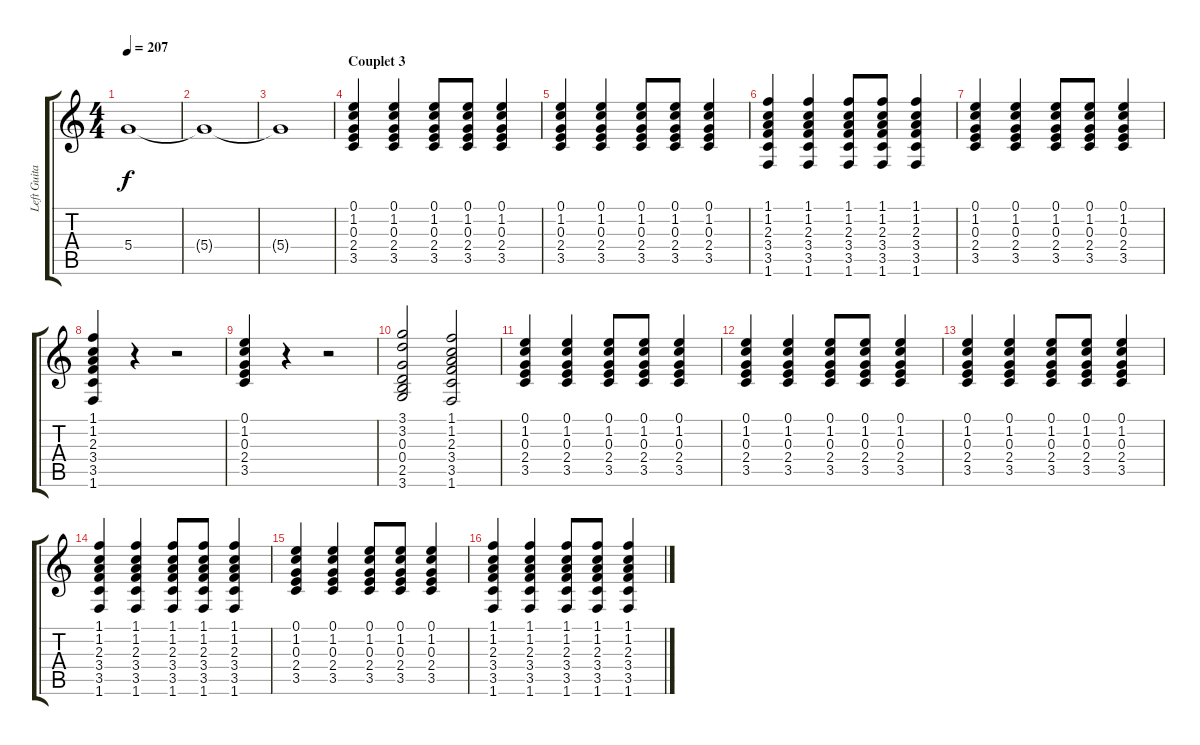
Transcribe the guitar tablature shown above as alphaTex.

\track ("Left Guitar" "Left Guita") {instrument distortionguitar}
\staff {score tabs}
\tuning (E4 B3 G3 D3 A2 E2) {hide}
\ts (4 4)
\tempo 207
\clef g2
\ks c
5.4{t}.1{dy f} |
5.4{t}.1 |
5.4{t}.1 |
\section ("" "Couplet 3")
(0.1 1.2 0.3 2.4 3.5).4 (0.1 1.2 0.3 2.4 3.5).4 (0.1 1.2 0.3 2.4 3.5).8 (0.1 1.2 0.3 2.4 3.5).8 (0.1 1.2 0.3 2.4 3.5).4 |
(0.1 1.2 0.3 2.4 3.5).4 (0.1 1.2 0.3 2.4 3.5).4 (0.1 1.2 0.3 2.4 3.5).8 (0.1 1.2 0.3 2.4 3.5).8 (0.1 1.2 0.3 2.4 3.5).4 |
(1.1 1.2 2.3 3.4 3.5 1.6).4 (1.1 1.2 2.3 3.4 3.5 1.6).4 (1.1 1.2 2.3 3.4 3.5 1.6).8 (1.1 1.2 2.3 3.4 3.5 1.6).8 (1.1 1.2 2.3 3.4 3.5 1.6).4 |
(0.1 1.2 0.3 2.4 3.5).4 (0.1 1.2 0.3 2.4 3.5).4 (0.1 1.2 0.3 2.4 3.5).8 (0.1 1.2 0.3 2.4 3.5).8 (0.1 1.2 0.3 2.4 3.5).4 |
(1.1 1.2 2.3 3.4 3.5 1.6).4 r.4 r.2 |
(0.1 1.2 0.3 2.4 3.5).4 r.4 r.2 |
(3.1 3.2 0.3 0.4 2.5 3.6).2 (1.1 1.2 2.3 3.4 3.5 1.6).2 |
(0.1 1.2 0.3 2.4 3.5).4 (0.1 1.2 0.3 2.4 3.5).4 (0.1 1.2 0.3 2.4 3.5).8 (0.1 1.2 0.3 2.4 3.5).8 (0.1 1.2 0.3 2.4 3.5).4 |
(0.1 1.2 0.3 2.4 3.5).4 (0.1 1.2 0.3 2.4 3.5).4 (0.1 1.2 0.3 2.4 3.5).8 (0.1 1.2 0.3 2.4 3.5).8 (0.1 1.2 0.3 2.4 3.5).4 |
(0.1 1.2 0.3 2.4 3.5).4 (0.1 1.2 0.3 2.4 3.5).4 (0.1 1.2 0.3 2.4 3.5).8 (0.1 1.2 0.3 2.4 3.5).8 (0.1 1.2 0.3 2.4 3.5).4 |
(1.1 1.2 2.3 3.4 3.5 1.6).4 (1.1 1.2 2.3 3.4 3.5 1.6).4 (1.1 1.2 2.3 3.4 3.5 1.6).8 (1.1 1.2 2.3 3.4 3.5 1.6).8 (1.1 1.2 2.3 3.4 3.5 1.6).4 |
(0.1 1.2 0.3 2.4 3.5).4 (0.1 1.2 0.3 2.4 3.5).4 (0.1 1.2 0.3 2.4 3.5).8 (0.1 1.2 0.3 2.4 3.5).8 (0.1 1.2 0.3 2.4 3.5).4 |
(1.1 1.2 2.3 3.4 3.5 1.6).4 (1.1 1.2 2.3 3.4 3.5 1.6).4 (1.1 1.2 2.3 3.4 3.5 1.6).8 (1.1 1.2 2.3 3.4 3.5 1.6).8 (1.1 1.2 2.3 3.4 3.5 1.6).4
